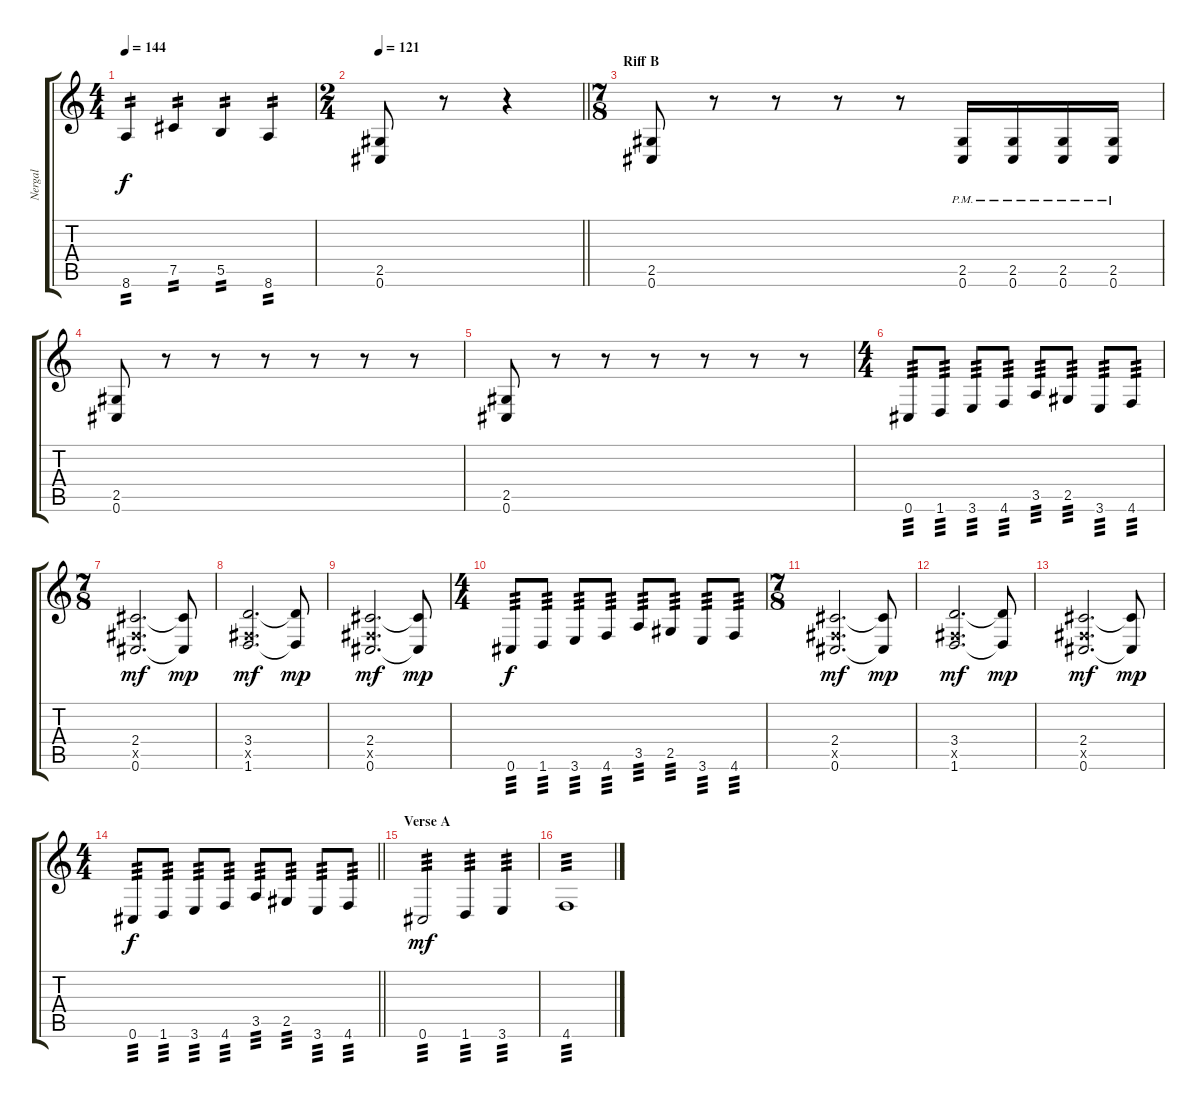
\track ("Nergal" "Nergal") {instrument distortionguitar}
\staff {score tabs}
\tuning (Db4 Ab3 E3 B2 Gb2 Db2) {hide}
\ts (4 4)
\tempo 144
\clef g2
\ks c
8.6.4{tp 2 dy f} 7.5.4{tp 2} 5.5.4{tp 2} 8.6.4{tp 2} |
\ts (2 4)
\tempo 121
\barLineRight lightlight
(2.5 0.6).8 r.8 r.4 |
\ts (7 8)
\section ("" "Riff B")
(2.5 0.6).8 r.8 r.8 r.8 r.8 (2.5{pm} 0.6{pm}).16 (2.5{pm} 0.6{pm}).16 (2.5{pm} 0.6{pm}).16 (2.5{pm} 0.6{pm}).16 |
(2.5 0.6).8 r.8 r.8 r.8 r.8 r.8 r.8 |
(2.5 0.6).8 r.8 r.8 r.8 r.8 r.8 r.8 |
\ts (4 4)
0.6.8{tp 3} 1.6.8{tp 3} 3.6.8{tp 3} 4.6.8{tp 3} 3.5.8{tp 3} 2.5.8{tp 3} 3.6.8{tp 3} 4.6.8{tp 3} |
\ts (7 8)
(2.4 0.5{x} 0.6).2{d dy mf} (2.4{t} 0.6{t}).8{dy mp} |
(3.4 0.5{x} 1.6).2{d dy mf} (3.4{t} 1.6{t}).8{dy mp} |
(2.4 0.5{x} 0.6).2{d dy mf} (2.4{t} 0.6{t}).8{dy mp} |
\ts (4 4)
0.6.8{tp 3 dy f} 1.6.8{tp 3} 3.6.8{tp 3} 4.6.8{tp 3} 3.5.8{tp 3} 2.5.8{tp 3} 3.6.8{tp 3} 4.6.8{tp 3} |
\ts (7 8)
(2.4 0.5{x} 0.6).2{d dy mf} (2.4{t} 0.6{t}).8{dy mp} |
(3.4 0.5{x} 1.6).2{d dy mf} (3.4{t} 1.6{t}).8{dy mp} |
(2.4 0.5{x} 0.6).2{d dy mf} (2.4{t} 0.6{t}).8{dy mp} |
\ts (4 4)
\barLineRight lightlight
0.6.8{tp 3 dy f} 1.6.8{tp 3} 3.6.8{tp 3} 4.6.8{tp 3} 3.5.8{tp 3} 2.5.8{tp 3} 3.6.8{tp 3} 4.6.8{tp 3} |
\section ("" "Verse A")
0.6.2{tp 3 dy mf} 1.6.4{tp 3} 3.6.4{tp 3} |
4.6.1{tp 3}
